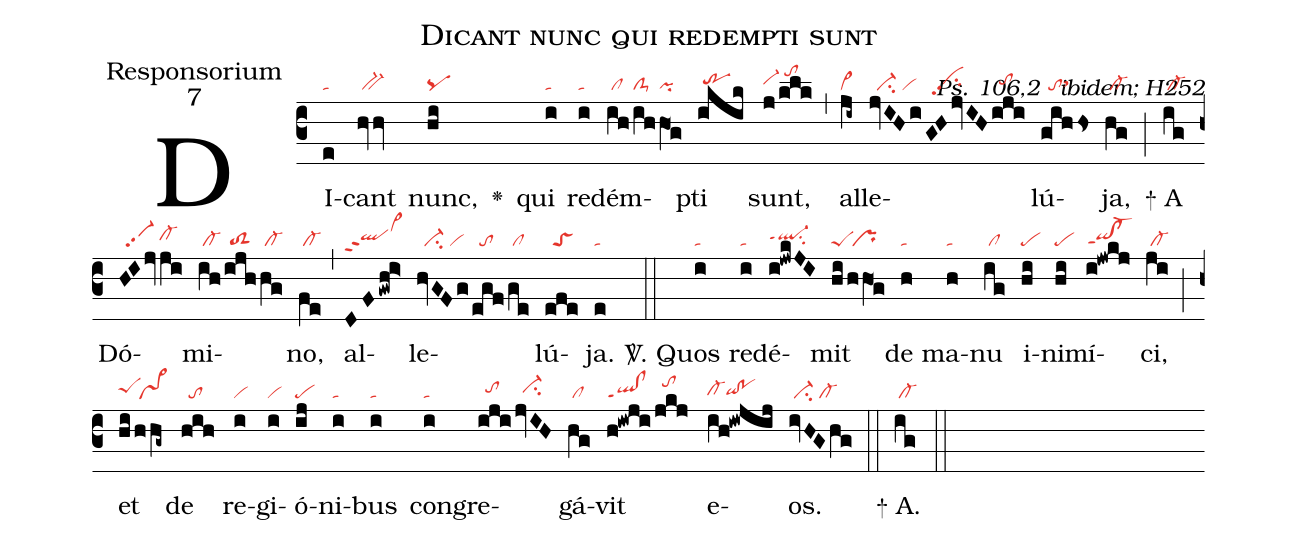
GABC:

name:Dicant nunc qui redempti sunt;
office-part:Responsorium;
mode:7;
commentary:ꝶ Ps. 106,2 ꝟ ibidem; H252;
nabc-lines:1;
%%
(c3)DI(e|ta)cant(hvv|/bv-) nunc,(hi|pq) <v>\greheightstar</v>()
qui(i|ta) re(i|ta)dém(ih|/cl|/ih|clS-|/hO1g|pi)pti(ikik|/trhh) sunt,(j/klk|vi-hh/tohk) (,)
al(ji~|cl~)le(jvIHi|//vi-su2/vi|GHjvIH|//vihhpp2su2|iji|//tohh)lú(gihhs|//tosthh)ja,(hg|/cl-) (;)

+ A(ig|/cl-) Dó(HIjv|//vi-pp2|ji|cl-hh)mi(ih|/cl-|/ijh|/toS2|/hg|/cl-)no,(fe|/cl-) (,)
al(DFgwh!i>|qlhhppt2vi>hk)le(hvGFg|//ci-/vi|/egf|//to|/ge|/cl)lú(efe|//toS)ja.(e|ta) (::)

<sp>V/</sp>.
Quos(i|ta) re(i|ta)dé(i!jwkJI|ql-hhppt1su2)mit(hi|peS|/hhO1g|/pr)
de(h|ta) ma(h|ta)nu(ig|/cl) i(hi|pe)ni(hi|pe)mí(i!jwkj|qihh!cl-hhppt1)ci,(ji|/cl-) (;)
et(hi|peShh|/hhg~|/pr~) de(hih|//to) re(i|vi)gi(i|vi)ó(ij|pe)ni(i|ta)bus(i|ta)
con(i|ta)gre(iji|//tohh|jvIH|//ci-hh)gá(hg|/cl)vit(h!iwji|ql!clppt1|/jkj|//tohj)
e(ih!iwjij|cl-hgqihg!pohg)os.(ivHGhg|/ci-/cl-) (::)

+ A.(ig|/cl-) (::)
